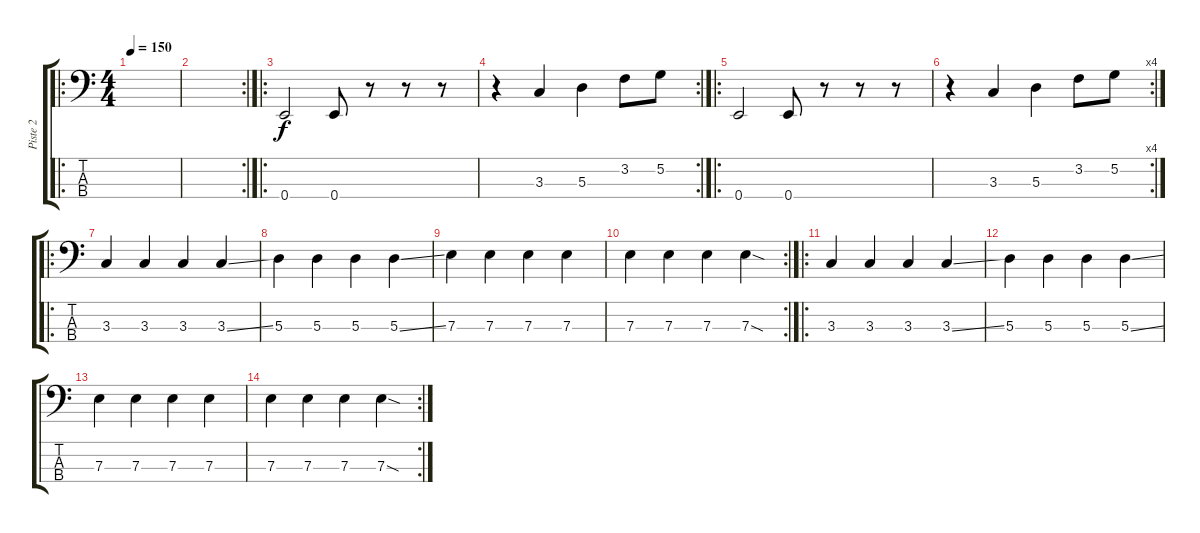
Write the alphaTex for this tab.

\track ("Piste 2" "Piste 2") {instrument slapbass1}
\staff {score tabs}
\tuning (G2 D2 A1 E1) {hide}
\ro
\ts (4 4)
\tempo 150
\clef f4
\ks c
|
\rc 2
|
\ro
0.4.2 0.4.8 r.8 r.8 r.8 |
\rc 2
r.4 3.3.4 5.3.4 3.2.8 5.2.8 |
\ro
0.4.2 0.4.8 r.8 r.8 r.8 |
\rc 4
r.4 3.3.4 5.3.4 3.2.8 5.2.8 |
\ro
3.3.4 3.3.4 3.3.4 3.3{ss}.4 |
5.3.4 5.3.4 5.3.4 5.3{ss}.4 |
7.3.4 7.3.4 7.3.4 7.3.4 |
\rc 2
7.3.4 7.3.4 7.3.4 7.3{sod}.4 |
\ro
3.3.4 3.3.4 3.3.4 3.3{ss}.4 |
5.3.4 5.3.4 5.3.4 5.3{ss}.4 |
7.3.4 7.3.4 7.3.4 7.3.4 |
\rc 2
7.3.4 7.3.4 7.3.4 7.3{sod}.4
